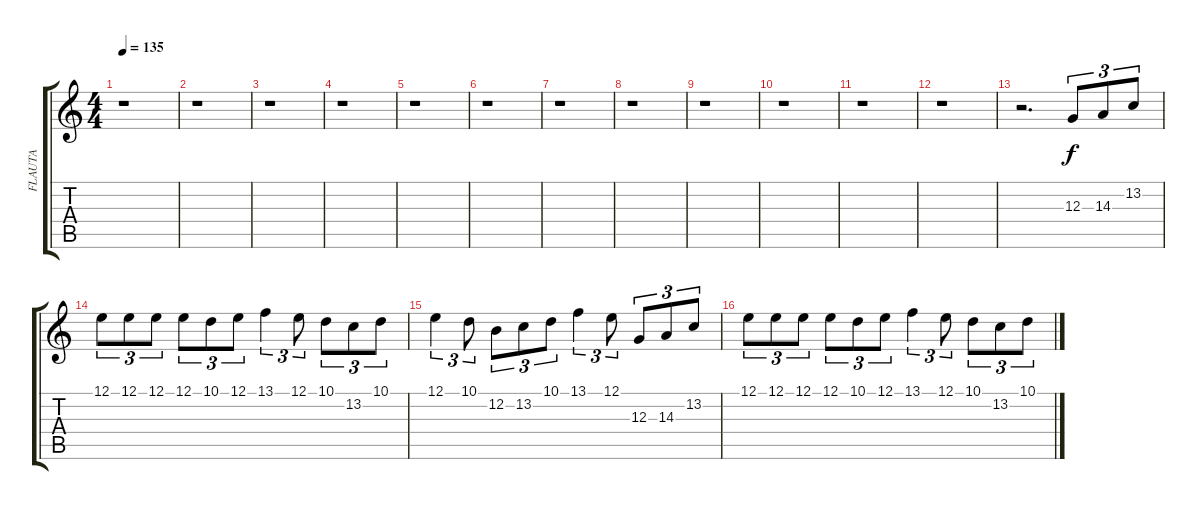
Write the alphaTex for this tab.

\track ("FLAUTA" "FLAUTA") {instrument flute}
\staff {score tabs}
\tuning (E4 B3 G3 D3 A2 E2) {hide}
\ts (4 4)
\tempo 135
\clef g2
\ks c
r.1{dy f} |
r.1 |
r.1 |
r.1 |
r.1 |
r.1 |
r.1 |
r.1 |
r.1 |
r.1 |
r.1 |
r.1 |
r.2{d} 12.3.8{tu (3 2)} 14.3.8{tu (3 2)} 13.2.8{tu (3 2)} |
12.1.8{tu (3 2)} 12.1.8{tu (3 2)} 12.1.8{tu (3 2)} 12.1.8{tu (3 2)} 10.1.8{tu (3 2)} 12.1.8{tu (3 2)} 13.1.4{tu (3 2)} 12.1.8{tu (3 2)} 10.1.8{tu (3 2)} 13.2.8{tu (3 2)} 10.1.8{tu (3 2)} |
12.1.4{tu (3 2)} 10.1.8{tu (3 2)} 12.2.8{tu (3 2)} 13.2.8{tu (3 2)} 10.1.8{tu (3 2)} 13.1.4{tu (3 2)} 12.1.8{tu (3 2)} 12.3.8{tu (3 2)} 14.3.8{tu (3 2)} 13.2.8{tu (3 2)} |
12.1.8{tu (3 2)} 12.1.8{tu (3 2)} 12.1.8{tu (3 2)} 12.1.8{tu (3 2)} 10.1.8{tu (3 2)} 12.1.8{tu (3 2)} 13.1.4{tu (3 2)} 12.1.8{tu (3 2)} 10.1.8{tu (3 2)} 13.2.8{tu (3 2)} 10.1.8{tu (3 2)}
